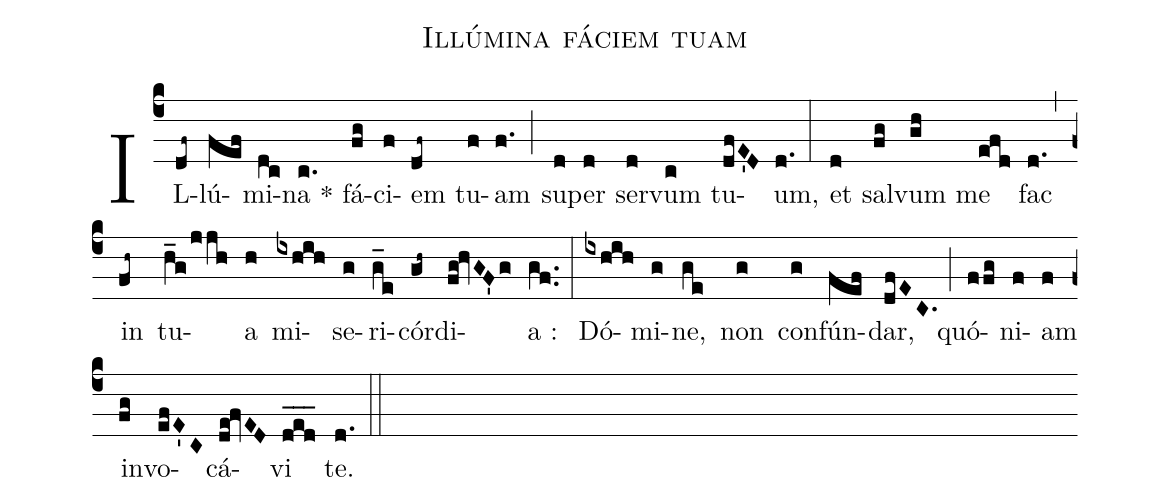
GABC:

name:Illúmina fáciem tuam;
%%
(c4) IL(df~)lú(fef)mi(dc)na *(c.) fá(fg)ci(f)em(df~) tu(f)am(f.) (;)
su(d)per(d) ser(d)vum(c) tu(dfE'D)um,(d.) (:)
et(d) sal(fg)vum(gh) me(efd) fac(d.) (,)
in(fh~) tu(h_g/jjh)a(h) mi(ixhih)se(g)ri(g_e)cór(gh~)di(fg!hvGF'g)a :(gf..) (:)
Dó(ixhih)mi(g)ne,(ge) non(g) con(g)fún(fef)dar,(dfEC.) (;)
quó(ffg)ni(f)am(f) in(fg)vo(efE'C)cá(de!fvED)vi(ded___) te.(d.) (::)
